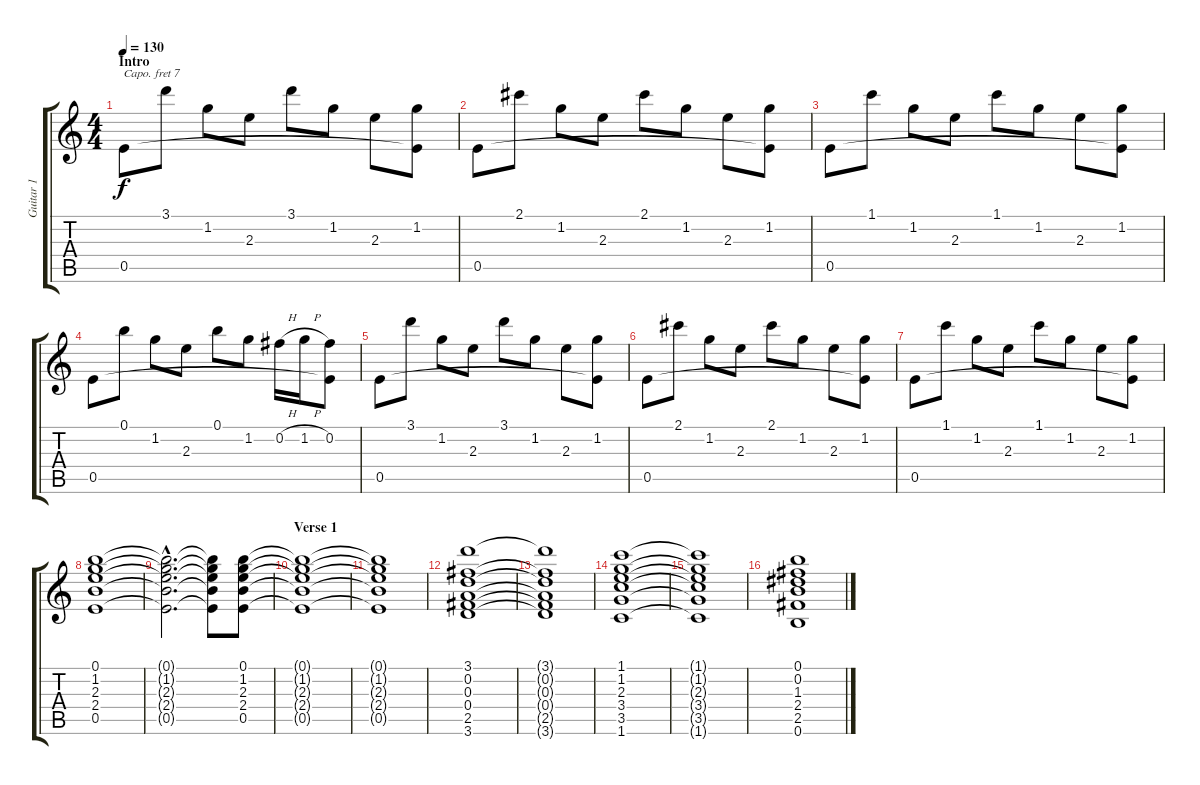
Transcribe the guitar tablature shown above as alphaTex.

\track ("Guitar 1" "Guitar 1") {instrument overdrivenguitar}
\staff {score tabs}
\capo 7
\tuning (E4 B3 G3 D3 A2 E2) {hide}
\ts (4 4)
\section ("" "Intro")
\tempo 130
\clef g2
\ks c
0.5.8{dy f instrument overdrivenguitar} 3.1.8 1.2.8 2.3.8 3.1.8 1.2.8 2.3.8 (1.2 0.5{t}).8 |
0.5.8 2.1.8 1.2.8 2.3.8 2.1.8 1.2.8 2.3.8 (1.2 0.5{t}).8 |
0.5.8 1.1.8 1.2.8 2.3.8 1.1.8 1.2.8 2.3.8 (1.2 0.5{t}).8 |
0.5.8 0.1.8 1.2.8 2.3.8 0.1.8 1.2.8 0.2{h}.16 1.2{h}.16 (0.2 0.5{t}).8 |
0.5.8 3.1.8 1.2.8 2.3.8 3.1.8 1.2.8 2.3.8 (1.2 0.5{t}).8 |
0.5.8 2.1.8 1.2.8 2.3.8 2.1.8 1.2.8 2.3.8 (1.2 0.5{t}).8 |
0.5.8 1.1.8 1.2.8 2.3.8 1.1.8 1.2.8 2.3.8 (1.2 0.5{t}).8 |
(0.1 1.2 2.3 2.4 0.5).1 |
(0.1{hac t} 1.2{hac t} 2.3{hac t} 2.4{hac t} 0.5{hac t}).2{d} (0.1{t} 1.2{t} 2.3{t} 2.4{t} 0.5{t}).8 (0.1 1.2 2.3 2.4 0.5).8 |
\section ("" "Verse 1")
(0.1{t} 1.2{t} 2.3{t} 2.4{t} 0.5{t}).1 |
(0.1{t} 1.2{t} 2.3{t} 2.4{t} 0.5{t}).1 |
(3.1 0.2 0.3 0.4 2.5 3.6).1 |
(3.1{t} 0.2{t} 0.3{t} 0.4{t} 2.5{t} 3.6{t}).1 |
(1.1 1.2 2.3 3.4 3.5 1.6).1 |
(1.1{t} 1.2{t} 2.3{t} 3.4{t} 3.5{t} 1.6{t}).1 |
(0.1 0.2 1.3 2.4 2.5 0.6).1
